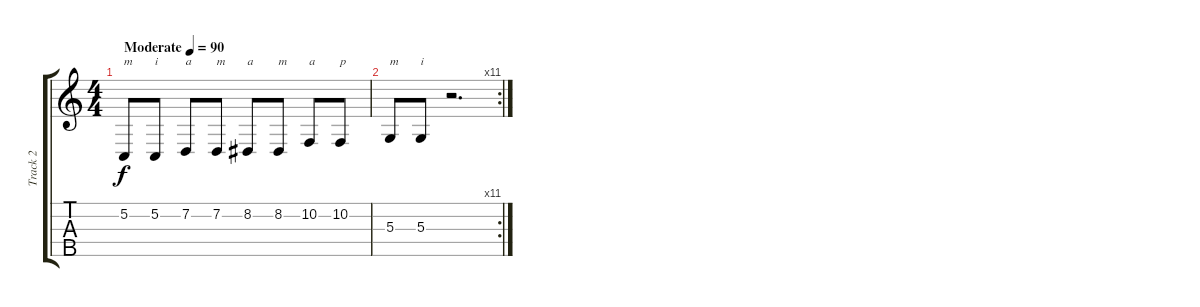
\track ("Track 2" "Track 2") {instrument electricbassfinger}
\staff {score tabs}
\tuning (C1 G1 D2 A2 E3) {hide}
\ts (4 4)
\tempo (90 "Moderate")
\clef g2
\ks c
5.2.8{txt "m" dy f instrument electricbassfinger} 5.2.8{txt "i"} 7.2.8{txt "a"} 7.2.8{txt "m"} 8.2.8{txt "a"} 8.2.8{txt "m"} 10.2.8{txt "a"} 10.2.8{txt "p"} |
\rc 11
5.3.8{txt "m"} 5.3.8{txt "i"} r.2{d}
